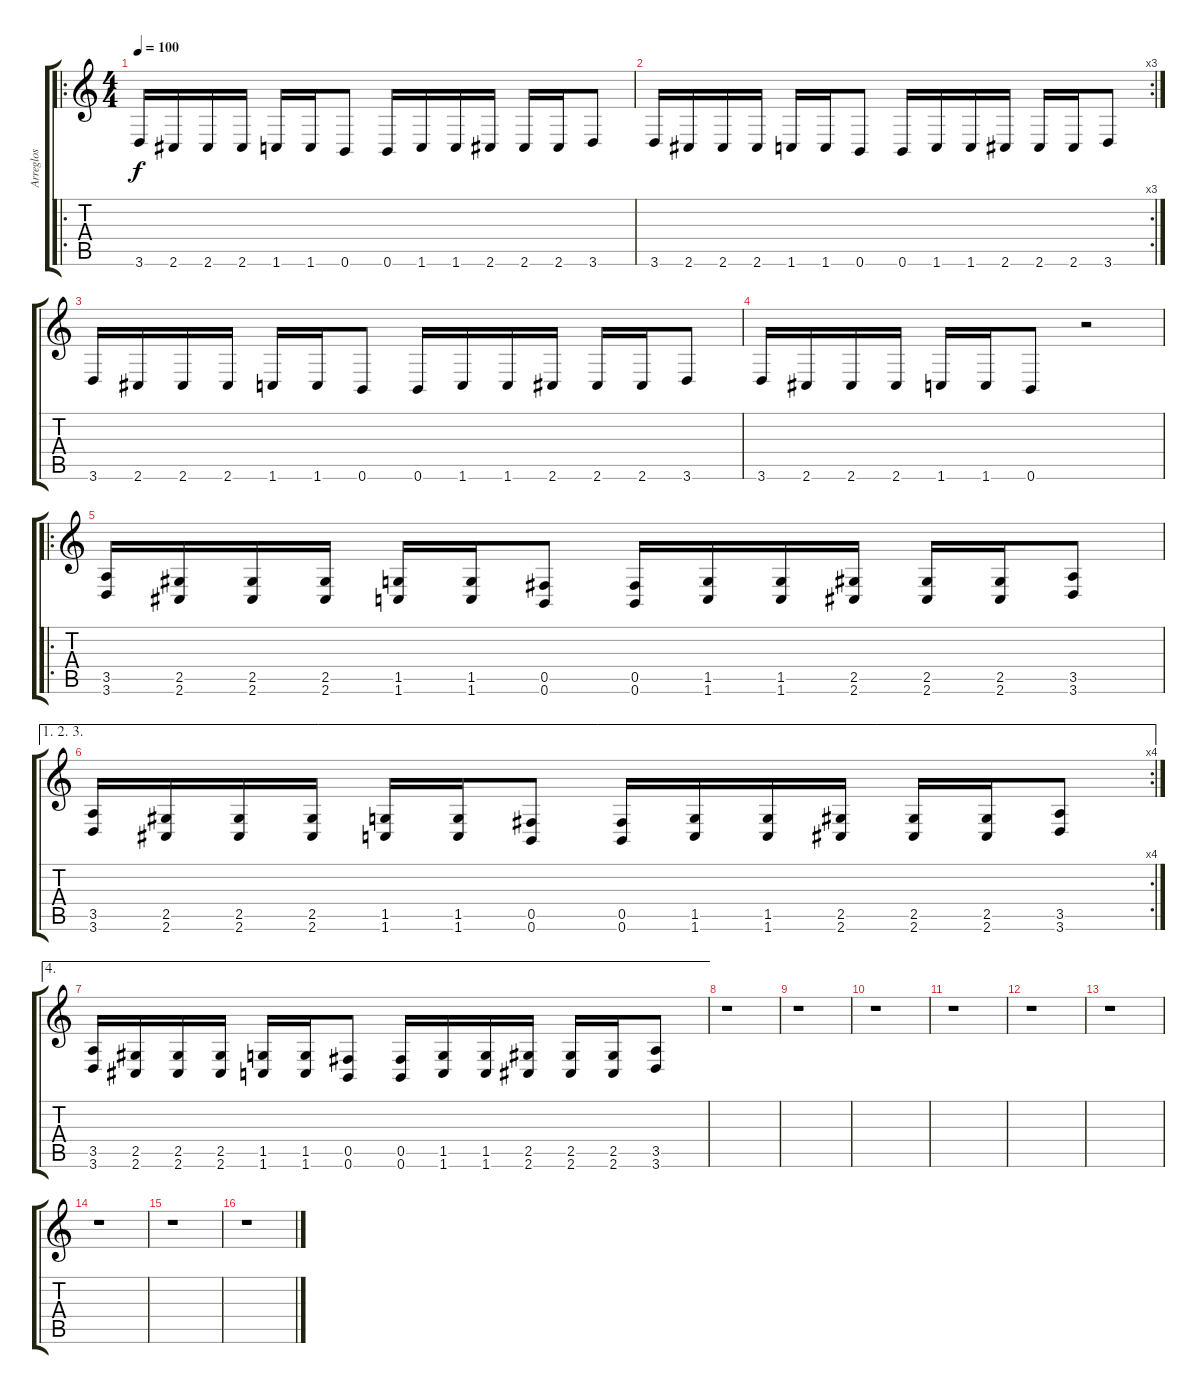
\track ("Arreglos" "Arreglos") {instrument distortionguitar}
\staff {score tabs}
\tuning (Db4 Ab3 E3 B2 Gb2 B1) {hide}
\ro
\ts (4 4)
\tempo 100
\clef g2
\ks c
3.6.16{dy f volume 12 instrument distortionguitar} 2.6.16 2.6.16 2.6.16 1.6.16 1.6.16 0.6.8 0.6.16 1.6.16 1.6.16 2.6.16 2.6.16 2.6.16 3.6.8 |
\rc 3
3.6.16{volume 12} 2.6.16 2.6.16 2.6.16 1.6.16 1.6.16 0.6.8 0.6.16 1.6.16 1.6.16 2.6.16 2.6.16 2.6.16 3.6.8 |
3.6.16{volume 12} 2.6.16 2.6.16 2.6.16 1.6.16 1.6.16 0.6.8 0.6.16 1.6.16 1.6.16 2.6.16 2.6.16 2.6.16 3.6.8 |
3.6.16{volume 12} 2.6.16 2.6.16 2.6.16 1.6.16 1.6.16 0.6.8 r.2 |
\ro
(3.5 3.6).16{volume 15} (2.5 2.6).16 (2.5 2.6).16 (2.5 2.6).16 (1.5 1.6).16 (1.5 1.6).16 (0.5 0.6).8 (0.5 0.6).16 (1.5 1.6).16 (1.5 1.6).16 (2.5 2.6).16 (2.5 2.6).16 (2.5 2.6).16 (3.5 3.6).8 |
\ae (1 2 3)
\rc 4
(3.5 3.6).16 (2.5 2.6).16 (2.5 2.6).16 (2.5 2.6).16 (1.5 1.6).16 (1.5 1.6).16 (0.5 0.6).8 (0.5 0.6).16 (1.5 1.6).16 (1.5 1.6).16 (2.5 2.6).16 (2.5 2.6).16 (2.5 2.6).16 (3.5 3.6).8 |
\ae 4
(3.5 3.6).16 (2.5 2.6).16 (2.5 2.6).16 (2.5 2.6).16 (1.5 1.6).16 (1.5 1.6).16 (0.5 0.6).8 (0.5 0.6).16 (1.5 1.6).16 (1.5 1.6).16 (2.5 2.6).16 (2.5 2.6).16 (2.5 2.6).16 (3.5 3.6).8 |
r.1 |
r.1 |
r.1 |
r.1 |
r.1 |
r.1 |
r.1 |
r.1 |
r.1
